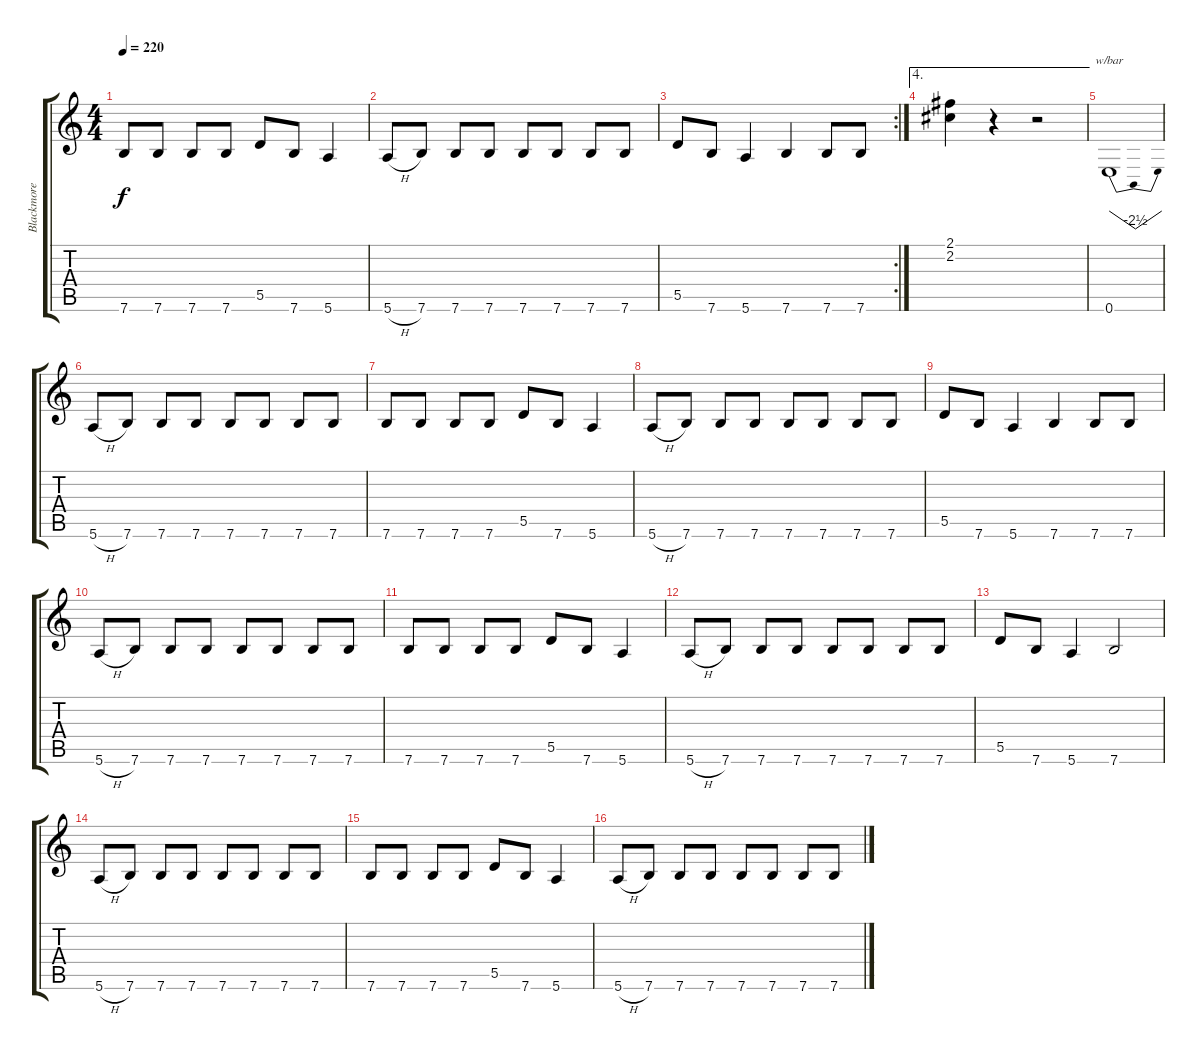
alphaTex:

\track ("Blackmore" "Blackmore") {instrument distortionguitar}
\staff {score tabs}
\tuning (E4 B3 G3 D3 A2 E2) {hide}
\ts (4 4)
\tempo 220
\clef g2
\ks c
7.6.8{dy f} 7.6.8 7.6.8 7.6.8 5.5.8 7.6.8 5.6.4 |
5.6{h}.8 7.6.8 7.6.8 7.6.8 7.6.8 7.6.8 7.6.8 7.6.8 |
\rc 2
5.5.8 7.6.8 5.6.4 7.6.4 7.6.8 7.6.8 |
\ae 4
(2.1 2.2).4 r.4 r.2 |
0.6.1{tbe (dip default 0 0 30 -10 60 0)} |
5.6{h}.8 7.6.8 7.6.8 7.6.8 7.6.8 7.6.8 7.6.8 7.6.8 |
7.6.8 7.6.8 7.6.8 7.6.8 5.5.8 7.6.8 5.6.4 |
5.6{h}.8 7.6.8 7.6.8 7.6.8 7.6.8 7.6.8 7.6.8 7.6.8 |
5.5.8 7.6.8 5.6.4 7.6.4 7.6.8 7.6.8 |
5.6{h}.8 7.6.8 7.6.8 7.6.8 7.6.8 7.6.8 7.6.8 7.6.8 |
7.6.8 7.6.8 7.6.8 7.6.8 5.5.8 7.6.8 5.6.4 |
5.6{h}.8 7.6.8 7.6.8 7.6.8 7.6.8 7.6.8 7.6.8 7.6.8 |
5.5.8 7.6.8 5.6.4 7.6.2 |
5.6{h}.8 7.6.8 7.6.8 7.6.8 7.6.8 7.6.8 7.6.8 7.6.8 |
7.6.8 7.6.8 7.6.8 7.6.8 5.5.8 7.6.8 5.6.4 |
5.6{h}.8 7.6.8 7.6.8 7.6.8 7.6.8 7.6.8 7.6.8 7.6.8
